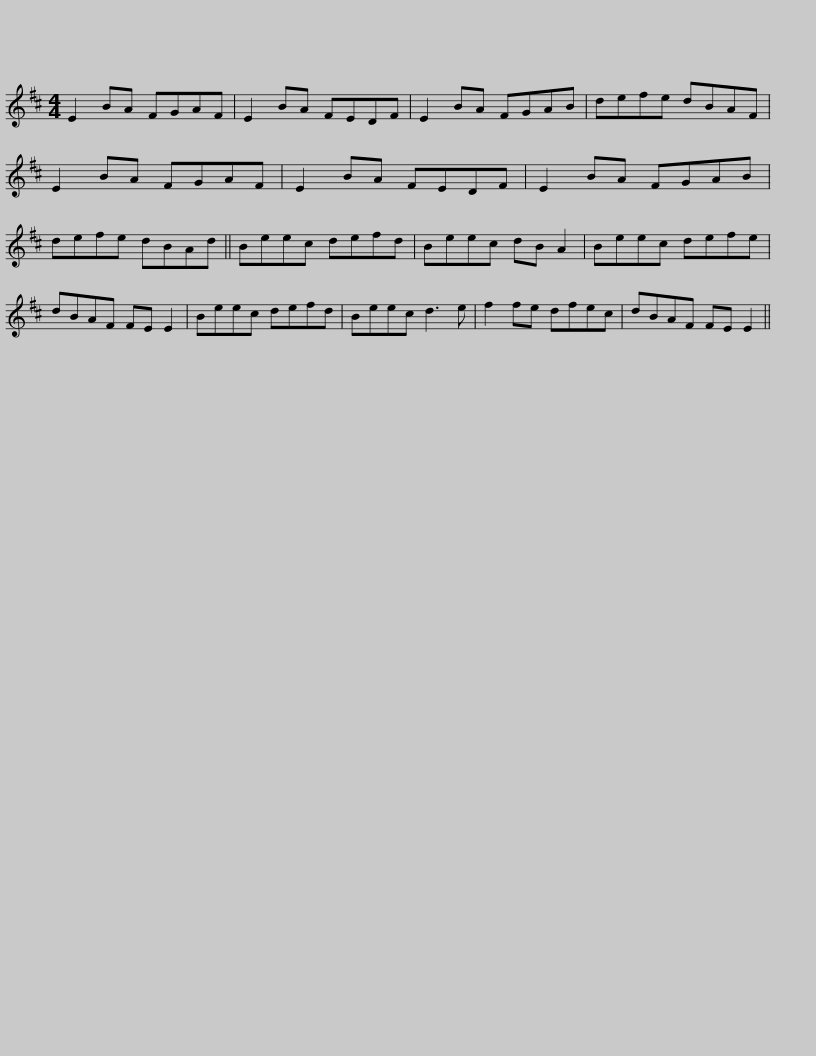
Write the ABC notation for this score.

X:1
L:1/8
M:4/4
I:linebreak $
K:D
V:1 treble
V:1
 E2 BA FGAF | E2 BA FEDF | E2 BA FGAB | defe dBAF | E2 BA FGAF | %5
 E2 BA FEDF |$ E2 BA FGAB | defe dBAd || Beec defd | Beec dB A2 | %10
 Beec defe | dBAF FE E2 |$ Beec defd | Beec d3 e | f2 fe dfec | %15
 dBAF FE E2 || %16
